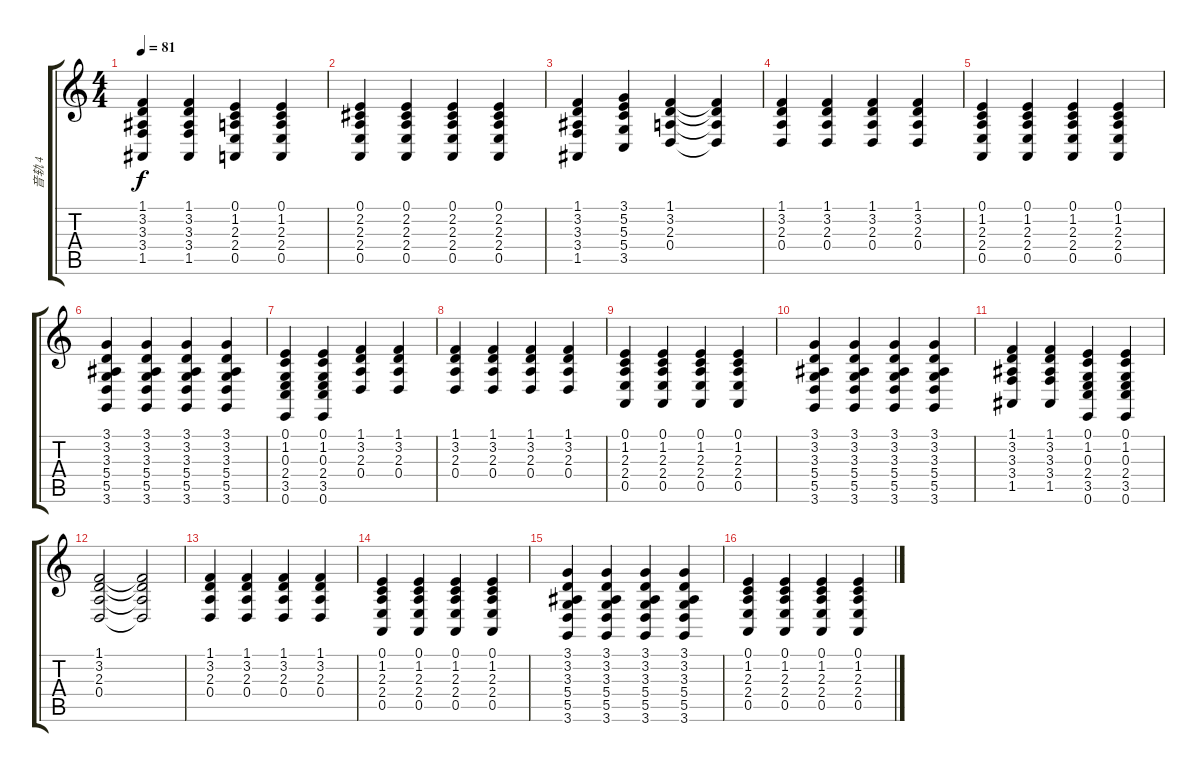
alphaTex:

\track ("音轨 4" "音轨 4") {instrument honkytonkpiano}
\staff {score tabs}
\tuning (E4 B3 G3 D3 A2 E2) {hide}
\ts (4 4)
\tempo 81
\clef g2
\ks c
(1.1 3.2 3.3 3.4 1.5).4{dy f} (1.1 3.2 3.3 3.4 1.5).4 (0.1 1.2 2.3 2.4 0.5).4 (0.1 1.2 2.3 2.4 0.5).4 |
(0.1 2.2 2.3 2.4 0.5).4 (0.1 2.2 2.3 2.4 0.5).4 (0.1 2.2 2.3 2.4 0.5).4 (0.1 2.2 2.3 2.4 0.5).4 |
(1.1 3.2 3.3 3.4 1.5).4 (3.1 5.2 5.3 5.4 3.5).4 (1.1 3.2 2.3 0.4).4 (1.1{t} 3.2{t} 2.3{t} 0.4{t}).4 |
(1.1 3.2 2.3 0.4).4 (1.1 3.2 2.3 0.4).4 (1.1 3.2 2.3 0.4).4 (1.1 3.2 2.3 0.4).4 |
(0.1 1.2 2.3 2.4 0.5).4 (0.1 1.2 2.3 2.4 0.5).4 (0.1 1.2 2.3 2.4 0.5).4 (0.1 1.2 2.3 2.4 0.5).4 |
(3.1 3.2 3.3 5.4 5.5 3.6).4 (3.1 3.2 3.3 5.4 5.5 3.6).4 (3.1 3.2 3.3 5.4 5.5 3.6).4 (3.1 3.2 3.3 5.4 5.5 3.6).4 |
(0.1 1.2 0.3 2.4 3.5 0.6).4 (0.1 1.2 0.3 2.4 3.5 0.6).4 (1.1 3.2 2.3 0.4).4 (1.1 3.2 2.3 0.4).4 |
(1.1 3.2 2.3 0.4).4 (1.1 3.2 2.3 0.4).4 (1.1 3.2 2.3 0.4).4 (1.1 3.2 2.3 0.4).4 |
(0.1 1.2 2.3 2.4 0.5).4 (0.1 1.2 2.3 2.4 0.5).4 (0.1 1.2 2.3 2.4 0.5).4 (0.1 1.2 2.3 2.4 0.5).4 |
(3.1 3.2 3.3 5.4 5.5 3.6).4 (3.1 3.2 3.3 5.4 5.5 3.6).4 (3.1 3.2 3.3 5.4 5.5 3.6).4 (3.1 3.2 3.3 5.4 5.5 3.6).4 |
(1.1 3.2 3.3 3.4 1.5).4 (1.1 3.2 3.3 3.4 1.5).4 (0.1 1.2 0.3 2.4 3.5 0.6).4 (0.1 1.2 0.3 2.4 3.5 0.6).4 |
(1.1 3.2 2.3 0.4).2 (1.1{t} 3.2{t} 2.3{t} 0.4{t}).2 |
(1.1 3.2 2.3 0.4).4 (1.1 3.2 2.3 0.4).4 (1.1 3.2 2.3 0.4).4 (1.1 3.2 2.3 0.4).4 |
(0.1 1.2 2.3 2.4 0.5).4 (0.1 1.2 2.3 2.4 0.5).4 (0.1 1.2 2.3 2.4 0.5).4 (0.1 1.2 2.3 2.4 0.5).4 |
(3.1 3.2 3.3 5.4 5.5 3.6).4 (3.1 3.2 3.3 5.4 5.5 3.6).4 (3.1 3.2 3.3 5.4 5.5 3.6).4 (3.1 3.2 3.3 5.4 5.5 3.6).4 |
(0.1 1.2 2.3 2.4 0.5).4 (0.1 1.2 2.3 2.4 0.5).4 (0.1 1.2 2.3 2.4 0.5).4 (0.1 1.2 2.3 2.4 0.5).4
